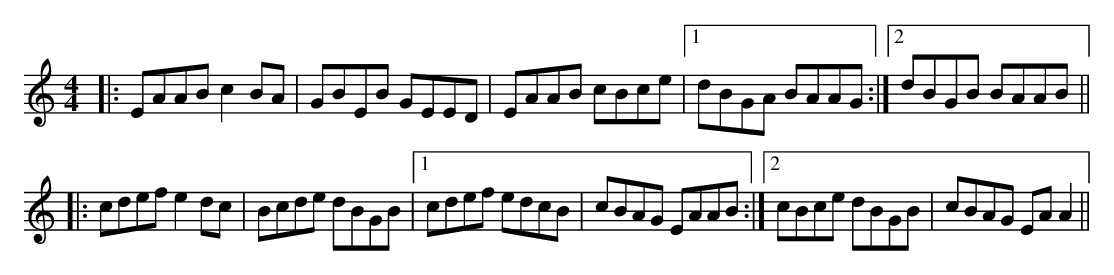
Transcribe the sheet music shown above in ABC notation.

X:1
M:4/4
K:Amin
|:EAAB c2BA|GBEB GEED|EAAB cBce|1 dBGA BAAG:|2 dBGB BAAB||
|:cdef e2dc|Bcde dBGB|1 cdef edcB|cBAG EAAB:|2 cBce dBGB|cBAG EAA2||
